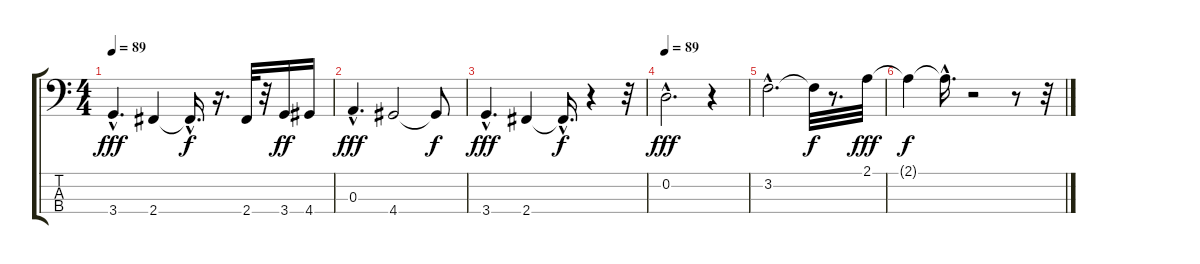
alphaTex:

\track "" {instrument electricbassfinger}
\staff {score tabs}
\tuning (G2 D2 A1 E1) {hide}
\ts (4 4)
\tempo 89
\clef f4
\ks c
3.4{hac}.4{d dy fff} 2.4.4 2.4{hac t}.16{d dy f} r.16{d} 2.4.32 r.32 3.4.16{dy ff} 4.4.16 |
0.3{hac}.4{d dy fff} 4.4.2 4.4{t}.8{dy f} |
3.4{hac}.4{d dy fff} 2.4.4 2.4{hac t}.16{d dy f} r.4 r.32 |
\tempo 89
0.2{hac}.2{d dy fff} r.4 |
3.2{hac}.2{d} 3.2{t}.32{dy f} r.8{d} 2.1.32{dy fff} |
2.1{t}.4{dy f} 2.1{hac t}.16{d} r.2 r.8 r.32
